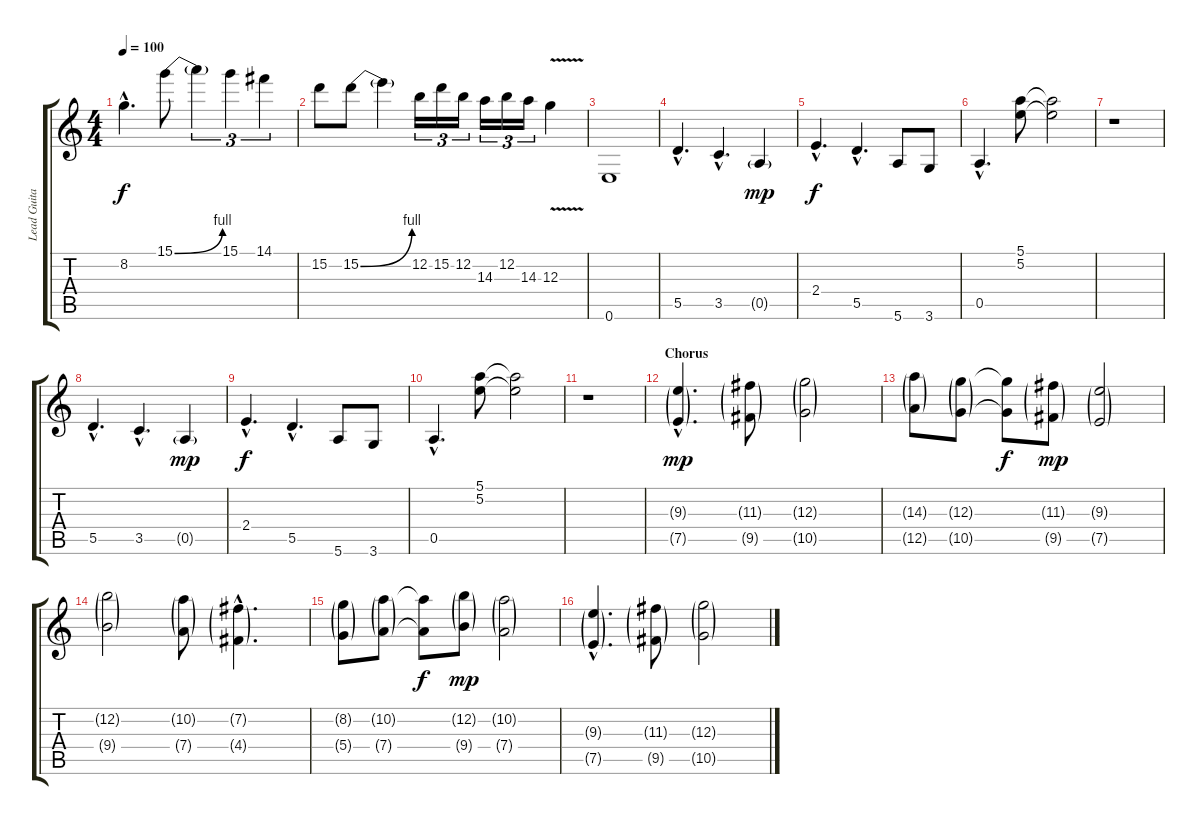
\track ("Lead Guitar" "Lead Guita") {instrument distortionguitar}
\staff {score tabs}
\tuning (E4 B3 G3 D3 A2 E2) {hide}
\ts (4 4)
\tempo 100
\clef g2
\ks c
8.2{hac}.4{d dy f} 15.1{be (bend 0 0 60 4)}.8 15.1{t}.4{tu (3 2)} 15.1.4{tu (3 2)} 14.1.4{tu (3 2)} |
15.2.8 15.2{be (bend 0 0 60 4)}.8 15.2{t}.4 12.2.16{tu (3 2)} 15.2.16{tu (3 2)} 12.2.16{tu (3 2)} 14.3.16{tu (3 2)} 12.2.16{tu (3 2)} 14.3.16{tu (3 2)} 12.3{v}.4 |
0.6.1 |
5.5{hac}.4{d} 3.5{hac}.4{d} 0.5{g}.4{dy mp} |
2.4{hac}.4{d dy f} 5.5{hac}.4{d} 5.6.8 3.6.8 |
0.5{hac}.4{d} (5.1 5.2).8 (5.1{t} 5.2{t}).2 |
r.1 |
5.5{hac}.4{d} 3.5{hac}.4{d} 0.5{g}.4{dy mp} |
2.4{hac}.4{d dy f} 5.5{hac}.4{d} 5.6.8 3.6.8 |
0.5{hac}.4{d} (5.1 5.2).8 (5.1{t} 5.2{t}).2 |
r.1 |
\section ("" "Chorus")
(9.3{g hac} 7.5{g hac}).4{d dy mp} (11.3{g} 9.5{g}).8 (12.3{g} 10.5{g}).2 |
(14.3{g} 12.5{g}).8 (12.3{g} 10.5{g}).8 (12.3{t} 10.5{t}).8{dy f} (11.3{g} 9.5{g}).8{dy mp} (9.3{g} 7.5{g}).2 |
(12.2{g} 9.4{g}).2 (10.2{g} 7.4{g}).8 (7.2{g hac} 4.4{g hac}).4{d} |
(8.2{g} 5.4{g}).8 (10.2{g} 7.4{g}).8 (10.2{t} 7.4{t}).8{dy f} (12.2{g} 9.4{g}).8{dy mp} (10.2{g} 7.4{g}).2 |
(9.3{g hac} 7.5{g hac}).4{d} (11.3{g} 9.5{g}).8 (12.3{g} 10.5{g}).2
